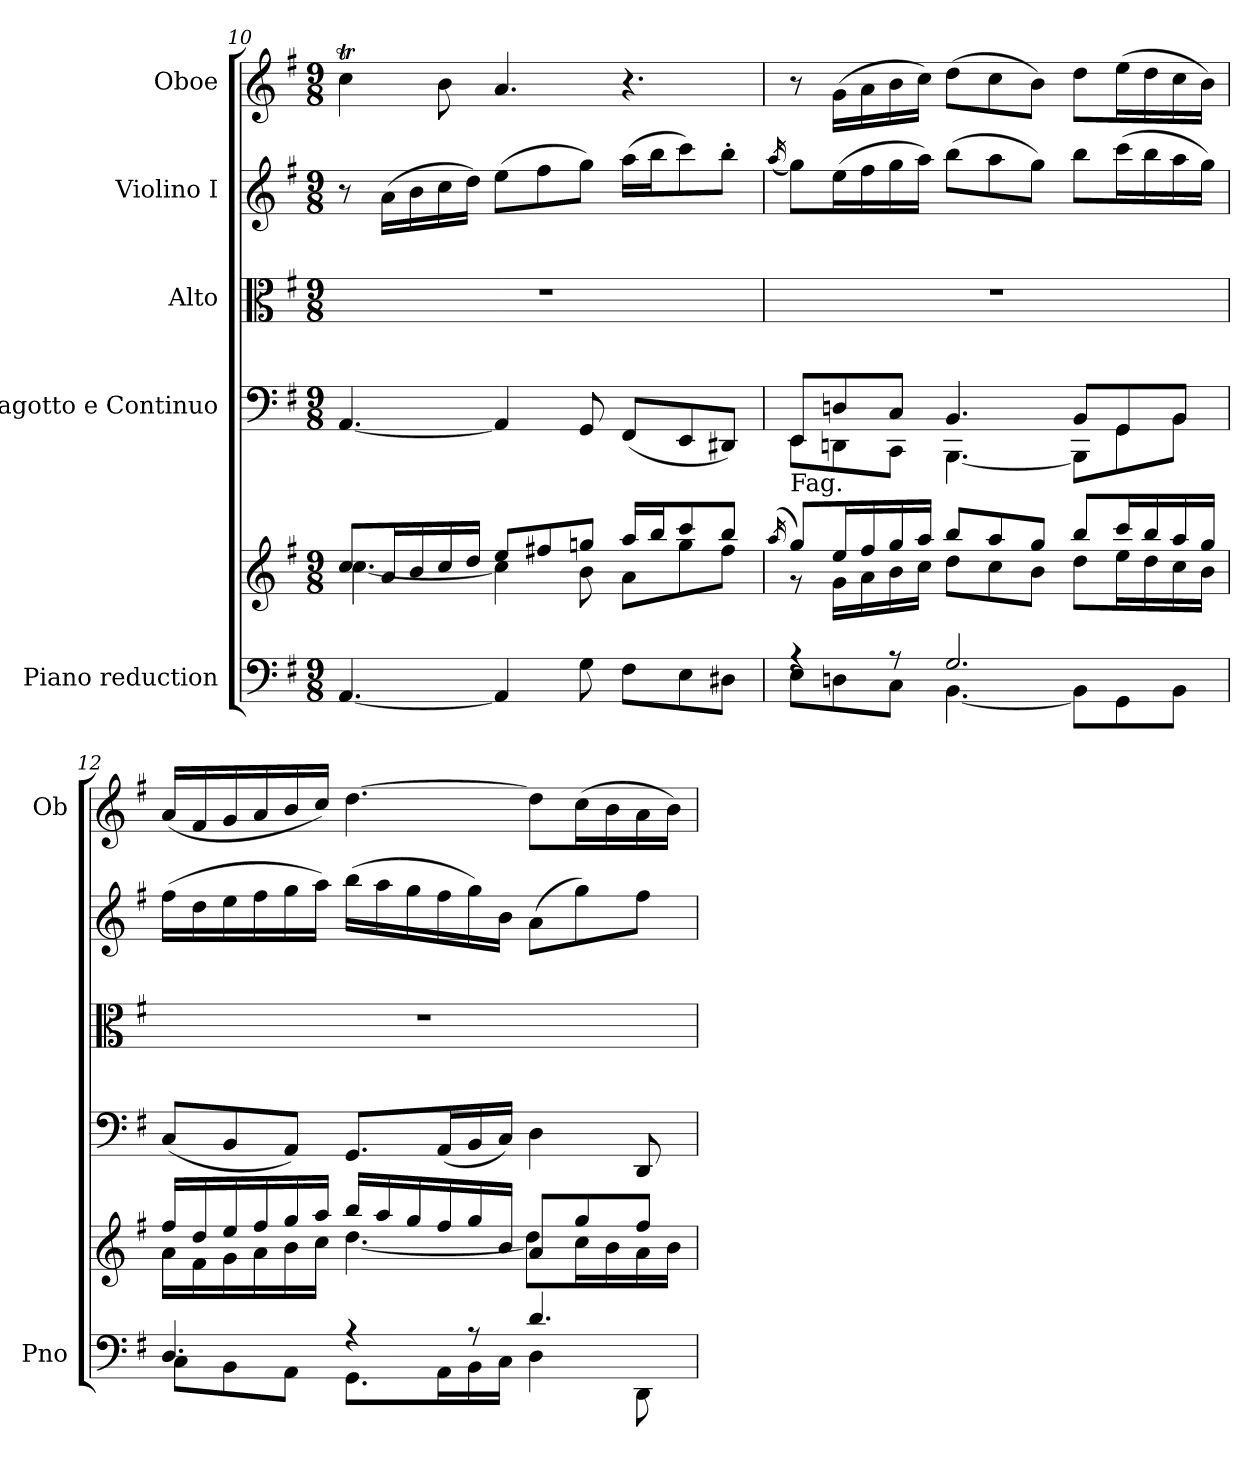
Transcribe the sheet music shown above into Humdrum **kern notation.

**kern	**kern	**kern	**kern	**kern	**kern
*part5	*part5	*part4	*part3	*part2	*part1
*staff6	*staff5	*staff4	*staff3	*staff2	*staff1
*I"Piano reduction	*	*I"Fagotto e Continuo	*I"Alto	*I"Violino I	*I"Oboe
*I'Pno	*	*	*	*	*I'Ob
*clefF4	*clefG2	*clefF4	*clefC3	*clefG2	*clefG2
*k[f#]	*k[f#]	*k[f#]	*k[f#]	*k[f#]	*k[f#]
*M9/8	*M9/8	*M9/8	*M9/8	*M9/8	*M9/8
=10	=10	=10	=10	=10	=10
*	*^	*	*	*	*
[4.AA/	8cc/L	[4.cc\	[4.AA/	8%9r	8r	4ccT\
.	16a/L	.	.	.	(>16a\LL	.
.	16b/	.	.	.	16b\	.
.	16cc/	.	.	.	16cc\	8b\
.	16dd/JJ	.	.	.	16dd\JJ)	.
4AA/]	8ee/L	4cc\]	4AA/]	.	(>8ee\L	4.a/
.	8ff#X/	.	.	.	8ff#\	.
8G\	8ggn/J	8b\	8GG/	.	8gg\J)	.
8F#\L	16aa/LL	8a\L	(<8FF#/L	.	(>16aa\LL	4.r
.	16bb/J	.	.	.	16bb\J	.
8E\	8ccc/	8gg\	8EE/	.	8ccc\)	.
8D#X\J	8bb/J	8ff#\J	8DD#X/J)	.	8bb'\J	.
=11	=11	=11	=11	=11	=11	=11
.	(<16qaa/	.	.	.	(<16qaa/	.
*^	*	*	*^	*	*	*
!	!	!	!	!LO:TX:b:t=Fag.	!	!	!	!
4rA	8E\L	8gg/L)	8r	8EE/L	8EE!\L	8%9r	8gg\L)	8r
.	8Dn\	16ee/L	16g\LL	8Dn/	8DDn!\	.	(>16ee\L	(>16g\LL
.	.	16ff#/	16a\	.	.	.	16ff#\	16a\
8rA	8C\J	16gg/	16b\	8C/J	8CC!\J	.	16gg\	16b\
.	.	16aa/JJ	16cc\JJ	.	.	.	16aa\JJ)	16cc\JJ)
2.G/	[4.BB\	8bb/L	8dd\L	4.BB/	[4.BBB!\	.	(>8bb\L	(>8dd\L
.	.	8aa/	8cc\	.	.	.	8aa\	8cc\
.	.	8gg/J	8b\J	.	.	.	8gg\J)	8b\J)
.	8BB\L]	8bb/L	8dd\L	8BB/L	8BBB!\L]	.	8bb\L	8dd\L
.	8GG\	16ccc/L	16ee\L	8GG/	8GG!\	.	(>16ccc\L	(>16ee\L
.	.	16bb/	16dd\	.	.	.	16bb\	16dd\
.	8BB\J	16aa/	16cc\	8BB/J	8BB!\J	.	16aa\	16cc\
.	.	16gg/JJ	16b\JJ	.	.	.	16gg\JJ)	16b\JJ)
*	*	*	*	*v	*v	*	*	*
!!LO:LB:g=z
=12	=12	=12	=12	=12	=12	=12	=12
4.D/	8C\L	16ff#/LL	16a\LL	(<8C/L	8%9r	(>16ff#\LL	(<16a/LL
.	.	16dd/	16f#\	.	.	16dd\	16f#/
.	8BB\	16ee/	16g\	8BB/	.	16ee\	16g/
.	.	16ff#/	16a\	.	.	16ff#\	16a/
.	8AA\J	16gg/	16b\	8AA/J)	.	16gg\	16b/
.	.	16aa/JJ	16cc\JJ	.	.	16aa\JJ)	16cc/JJ)
4r	8.GG\L	16bb/LL	[4.dd\	8.GG/L	.	(>16bb\LL	[4.dd\
.	.	16aa/	.	.	.	16aa\	.
.	.	16gg/	.	.	.	16gg\	.
.	16AA\L	16ff#/	.	(<16AA/L	.	16ff#\	.
8r	16BB\	16gg/	.	16BB/	.	16gg\)	.
.	16C\JJ	16b/JJ	.	16C/JJ)	.	16b\JJ	.
4.d/	4D\	8a/L	8dd\L]	4D\	.	(>8a\L	8dd\L]
.	.	8gg/	16cc\L	.	.	8gg\)	(>16cc\L
.	.	.	16b\	.	.	.	16b\
.	8DD\	8ff#/J	16a\	8DD/	.	8ff#\J	16a\
.	.	.	16b\JJ	.	.	.	16b\JJ)
*v	*v	*	*	*	*	*	*
*	*v	*v	*	*	*	*
=	=	=	=	=	=
*-	*-	*-	*-	*-	*-
